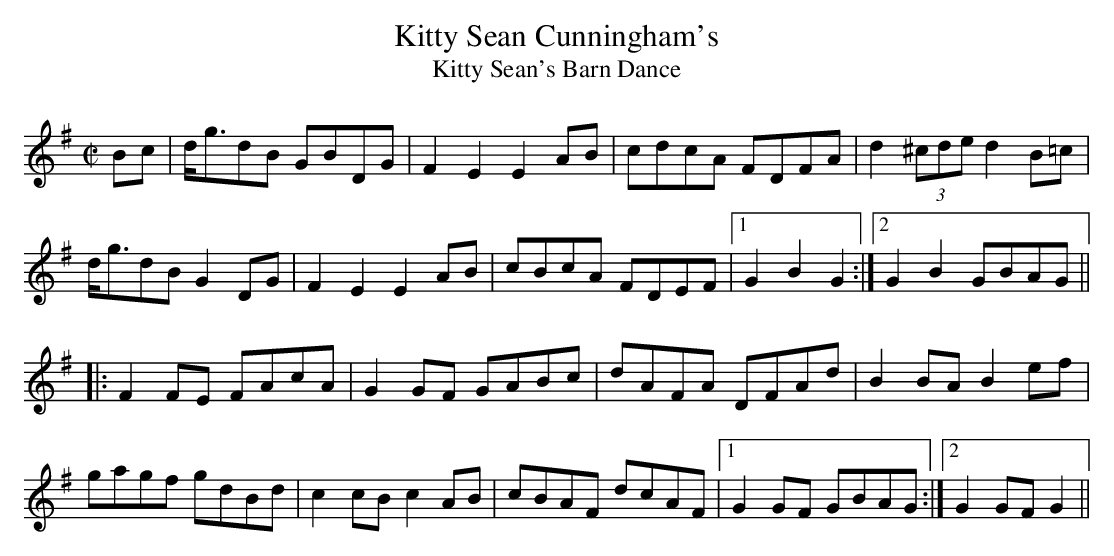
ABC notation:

X:1
T:Kitty Sean Cunningham's
T:Kitty Sean's Barn Dance
M:C|
L:1/8
K:G
Bc | d<gdB GBDG | F2E2 E2AB | cdcA FDFA | d2 (3^cde d2B=c |
d<gdB G2DG | F2E2 E2AB | cBcA FDEF |1 G2B2 G2 :|2 G2B2 GBAG ||
|: F2FE FAcA | G2GF GABc | dAFA DFAd | B2BA B2ef |
gagf gdBd | c2cB c2AB | cBAF dcAF |1 G2GF GBAG:|2 G2GF G2 ||
